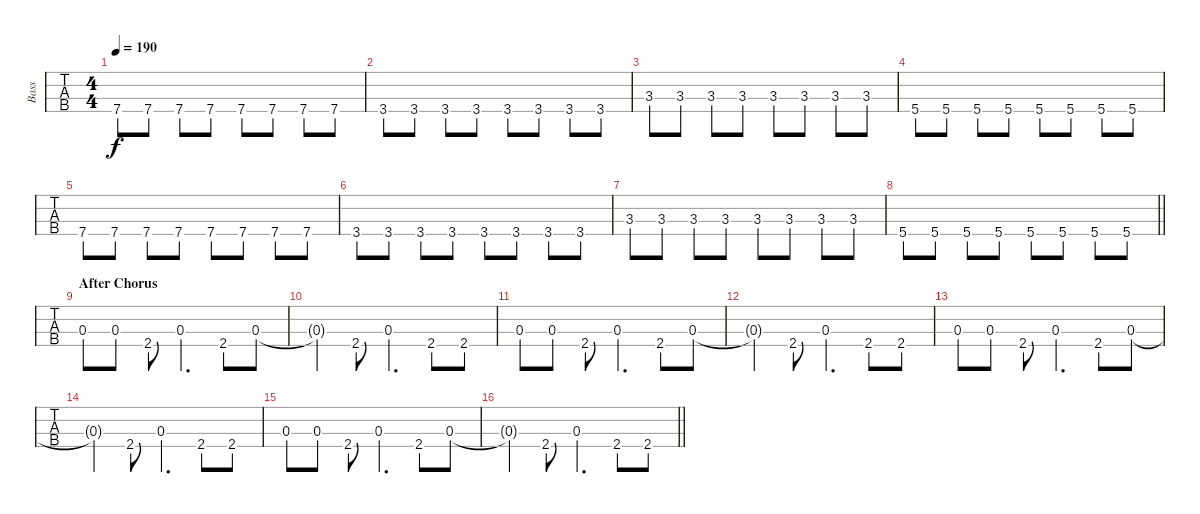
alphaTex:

\track ("Bass" "Bass") {instrument electricbassfinger}
\staff {tabs}
\tuning (F2 C2 G1 C1) {hide}
\ts (4 4)
\tempo 190
\clef f4
\ks c
7.4.8{dy f} 7.4.8 7.4.8 7.4.8 7.4.8 7.4.8 7.4.8 7.4.8 |
3.4.8 3.4.8 3.4.8 3.4.8 3.4.8 3.4.8 3.4.8 3.4.8 |
3.3.8 3.3.8 3.3.8 3.3.8 3.3.8 3.3.8 3.3.8 3.3.8 |
5.4.8 5.4.8 5.4.8 5.4.8 5.4.8 5.4.8 5.4.8 5.4.8 |
7.4.8 7.4.8 7.4.8 7.4.8 7.4.8 7.4.8 7.4.8 7.4.8 |
3.4.8 3.4.8 3.4.8 3.4.8 3.4.8 3.4.8 3.4.8 3.4.8 |
3.3.8 3.3.8 3.3.8 3.3.8 3.3.8 3.3.8 3.3.8 3.3.8 |
\barLineRight lightlight
5.4.8 5.4.8 5.4.8 5.4.8 5.4.8 5.4.8 5.4.8 5.4.8 |
\section ("" "After Chorus")
0.3.8 0.3.8 2.4.8 0.3.4{d} 2.4.8 0.3.8 |
0.3{t}.4 2.4.8 0.3.4{d} 2.4.8 2.4.8 |
0.3.8 0.3.8 2.4.8 0.3.4{d} 2.4.8 0.3.8 |
0.3{t}.4 2.4.8 0.3.4{d} 2.4.8 2.4.8 |
0.3.8 0.3.8 2.4.8 0.3.4{d} 2.4.8 0.3.8 |
0.3{t}.4 2.4.8 0.3.4{d} 2.4.8 2.4.8 |
0.3.8 0.3.8 2.4.8 0.3.4{d} 2.4.8 0.3.8 |
\barLineRight lightlight
0.3{t}.4 2.4.8 0.3.4{d} 2.4.8 2.4.8
